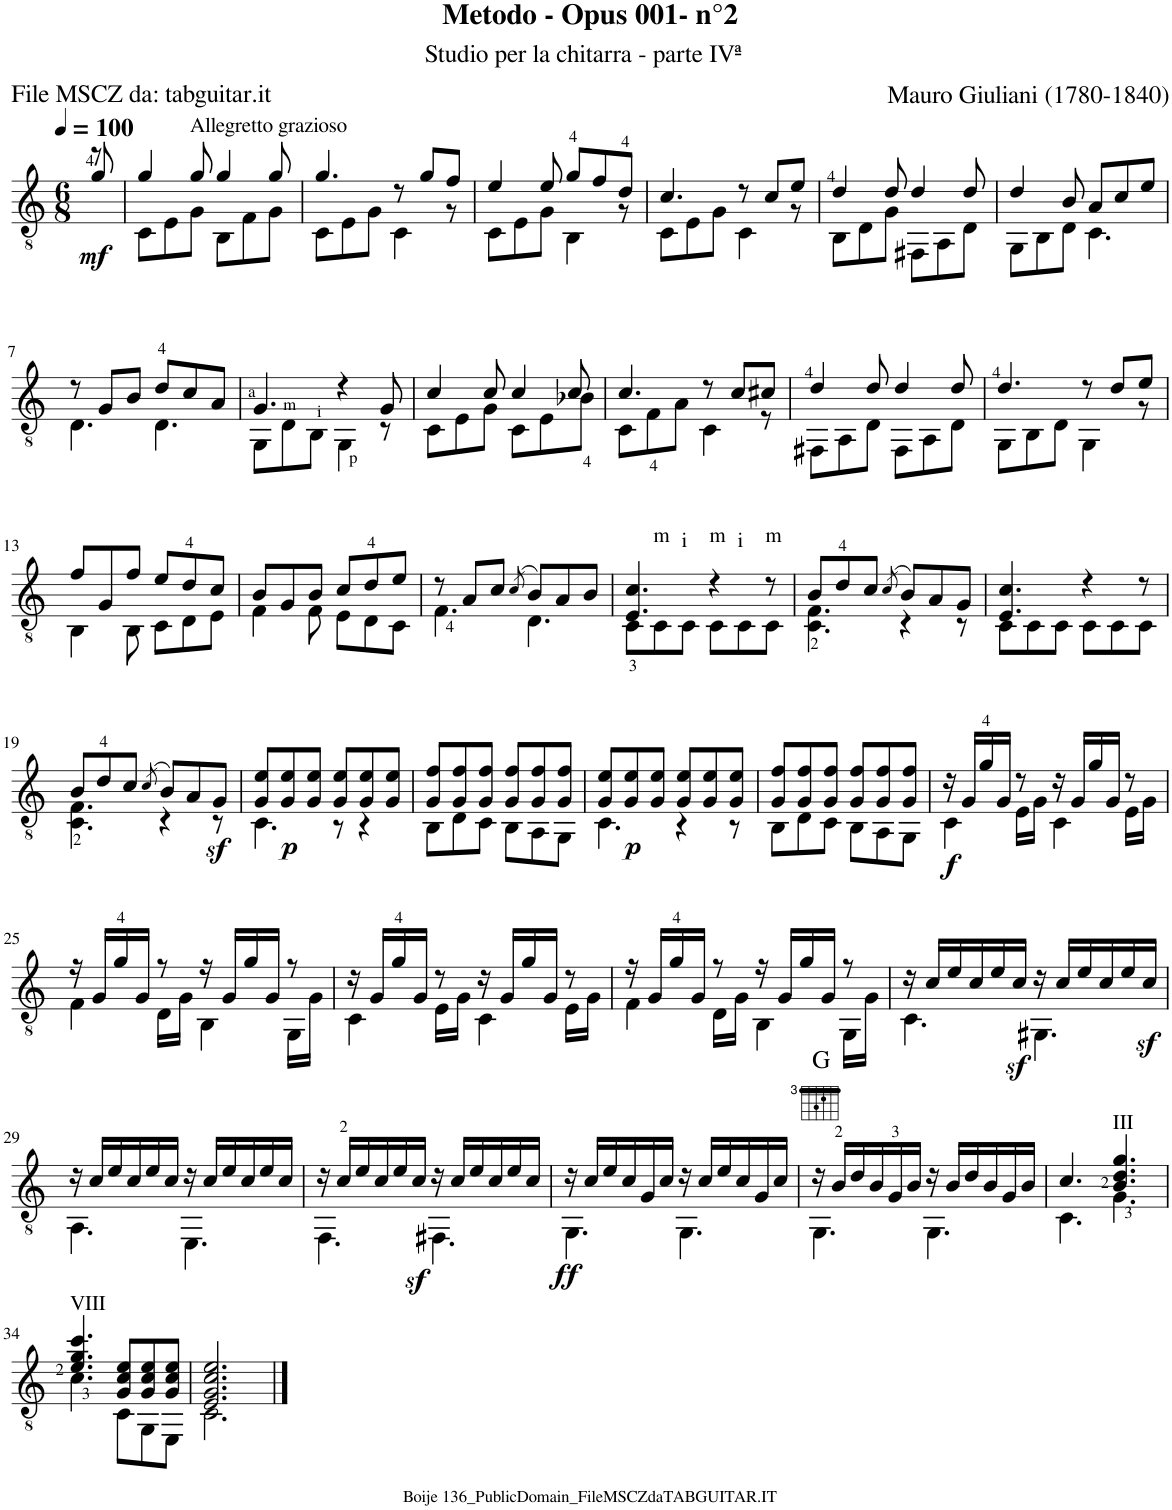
**kern	**dynam	**harte
*part1	*part1	*part1
*staff1	*staff1	*
*I"Guitar	*	*
*I'Guit.	*	*
*clefGv2	*	*
*k[]	*	*
*M6/8	*	*
*MM100	*	*
=	=	=
*^	*	*
!	!	!LO:DY:b	!
8r	8g/	mf	.
=1	=1	=1	=1
4g/	8C\L	.	.
.	8E\	.	.
!LO:TX:a:t=Allegretto grazioso	!	!	!
8g/	8G\J	.	.
4g/	8BB\L	.	.
.	8F\	.	.
8g/	8G\J	.	.
=2	=2	=2	=2
4.g/	8C\L	.	.
.	8E\	.	.
.	8G\J	.	.
8r	4C\	.	.
8g/L	.	.	.
8f/J	8r	.	.
=3	=3	=3	=3
4e/	8C\L	.	.
.	8E\	.	.
8e/	8G\J	.	.
8g/L	4BB\	.	.
8f/	.	.	.
8d/J	8r	.	.
=4	=4	=4	=4
4.c/	8C\L	.	.
.	8E\	.	.
.	8G\J	.	.
8r	4C\	.	.
8c/L	.	.	.
8e/J	8r	.	.
=5	=5	=5	=5
4d/	8BB\L	.	.
.	8D\	.	.
8d/	8G\J	.	.
4d/	8FF#X\L	.	.
.	8AA\	.	.
8d/	8D\J	.	.
=6	=6	=6	=6
4d/	8GG\L	.	.
.	8BB\	.	.
8B/	8D\J	.	.
8A/L	4.C\	.	.
8c/	.	.	.
8e/J	.	.	.
!!LO:LB:g=z	!!
=7	=7	=7	=7
8r	4.D\	.	.
8G/L	.	.	.
8B/J	.	.	.
8d/L	4.D\	.	.
8c/	.	.	.
8A/J	.	.	.
=8	=8	=8	=8
4.G/	8GG\L	.	.
.	8D\	.	.
.	8BB\J	.	.
4r	4GG\	.	.
8G/	8r	.	.
=9	=9	=9	=9
4c/	8C\L	.	.
.	8E\	.	.
8c/	8G\J	.	.
4c/	8C\L	.	.
.	8E\	.	.
8c/	8B-X\J	.	.
=10	=10	=10	=10
4.c/	8C\L	.	.
.	8F\	.	.
.	8A\J	.	.
8r	4C\	.	.
8c/L	.	.	.
8c#X/J	8r	.	.
=11	=11	=11	=11
4d/	8FF#X\L	.	.
.	8AA\	.	.
8d/	8D\J	.	.
4d/	8FF#\L	.	.
.	8AA\	.	.
8d/	8D\J	.	.
=12	=12	=12	=12
4.d/	8GG\L	.	.
.	8BB\	.	.
.	8D\J	.	.
8r	4GG\	.	.
8d/L	.	.	.
8e/J	8r	.	.
!!LO:LB:g=z	!!
=13	=13	=13	=13
8f/L	4BB\	.	.
8G/	.	.	.
8f/J	8BB\	.	.
8e/L	8C\L	.	.
8d/	8D\	.	.
8c/J	8E\J	.	.
=14	=14	=14	=14
8B/L	4F\	.	.
8G/	.	.	.
8B/J	8F\	.	.
8c/L	8E\L	.	.
8d/	8D\	.	.
8e/J	8C\J	.	.
=15	=15	=15	=15
8r	4.F\	.	.
8A/L	.	.	.
8c/J	.	.	.
(8qc/	.	.	.
8B/L)	4.D\	.	.
8A/	.	.	.
8B/J	.	.	.
=16	=16	=16	=16
4.E/ 4.c/	8C\L	.	.
!	!LO:TX:a:t=m	!	!
.	8C\	.	.
!	!LO:TX:a:t=i	!	!
.	8C\J	.	.
!LO:TX:a:t=m	!	!	!
4r	8C\L	.	.
!	!LO:TX:a:t=i	!	!
.	8C\	.	.
!LO:TX:a:t=m	!	!	!
8r	8C\J	.	.
=17	=17	=17	=17
8B/L	4.C\ 4.F\	.	.
8d/	.	.	.
8c/J	.	.	.
(8qc/	.	.	.
8B/L)	4r	.	.
8A/	.	.	.
8G/J	8r	.	.
=18	=18	=18	=18
4.E/ 4.c/	8C\L	.	.
.	8C\	.	.
.	8C\J	.	.
4r	8C\L	.	.
.	8C\	.	.
8r	8C\J	.	.
!!LO:LB:g=z	!!
=19	=19	=19	=19
8B/L	4.C\ 4.F\	.	.
8d/	.	.	.
8c/J	.	.	.
(8qc/	.	.	.
8B/L)	4r	.	.
8A/	.	.	.
!	!	!LO:DY:b	!
8G/J	8r	sf	.
=20	=20	=20	=20
8G/ 8e/L	4.C\	.	.
!	!	!LO:DY:b	!
8G/ 8e/	.	p	.
8G/ 8e/J	.	.	.
8G/ 8e/L	8r	.	.
8G/ 8e/	4r	.	.
8G/ 8e/J	.	.	.
=21	=21	=21	=21
8G/ 8f/L	8BB\L	.	.
8G/ 8f/	8D\	.	.
8G/ 8f/J	8C\J	.	.
8G/ 8f/L	8BB\L	.	.
8G/ 8f/	8AA\	.	.
8G/ 8f/J	8GG\J	.	.
=22	=22	=22	=22
8G/ 8e/L	4.C\	.	.
!	!	!LO:DY:b	!
8G/ 8e/	.	p	.
8G/ 8e/J	.	.	.
8G/ 8e/L	4r	.	.
8G/ 8e/	.	.	.
8G/ 8e/J	8r	.	.
=23	=23	=23	=23
8G/ 8f/L	8BB\L	.	.
8G/ 8f/	8D\	.	.
8G/ 8f/J	8C\J	.	.
8G/ 8f/L	8BB\L	.	.
8G/ 8f/	8AA\	.	.
8G/ 8f/J	8GG\J	.	.
=24	=24	=24	=24
!	!	!LO:DY:b	!
16r	4C\	f	.
16G/LL	.	.	.
16g/	.	.	.
16G/JJ	.	.	.
8r	16E\LL	.	.
.	16G\JJ	.	.
16r	4C\	.	.
16G/LL	.	.	.
16g/	.	.	.
16G/JJ	.	.	.
8r	16E\LL	.	.
.	16G\JJ	.	.
!!LO:LB:g=z	!!
=25	=25	=25	=25
16r	4F\	.	.
16G/LL	.	.	.
16g/	.	.	.
16G/JJ	.	.	.
8r	16D\LL	.	.
.	16G\JJ	.	.
16r	4BB\	.	.
16G/LL	.	.	.
16g/	.	.	.
16G/JJ	.	.	.
8r	16GG\LL	.	.
.	16G\JJ	.	.
=26	=26	=26	=26
16r	4C\	.	.
16G/LL	.	.	.
16g/	.	.	.
16G/JJ	.	.	.
8r	16E\LL	.	.
.	16G\JJ	.	.
16r	4C\	.	.
16G/LL	.	.	.
16g/	.	.	.
16G/JJ	.	.	.
8r	16E\LL	.	.
.	16G\JJ	.	.
=27	=27	=27	=27
16r	4F\	.	.
16G/LL	.	.	.
16g/	.	.	.
16G/JJ	.	.	.
8r	16D\LL	.	.
.	16G\JJ	.	.
16r	4BB\	.	.
16G/LL	.	.	.
16g/	.	.	.
16G/JJ	.	.	.
8r	16GG\LL	.	.
.	16G\JJ	.	.
=28	=28	=28	=28
16r	4.C\	.	.
16c/LL	.	.	.
16e/	.	.	.
16c/	.	.	.
16e/	.	.	.
!	!	!LO:DY:b	!
16c/JJ	.	sf	.
16r	4.GG#X\	.	.
16c/LL	.	.	.
16e/	.	.	.
16c/	.	.	.
16e/	.	.	.
!	!	!LO:DY:b	!
16c/JJ	.	sf	.
!!LO:LB:g=z	!!
=29	=29	=29	=29
16r	4.AA\	.	.
16c/LL	.	.	.
16e/	.	.	.
16c/	.	.	.
16e/	.	.	.
16c/JJ	.	.	.
16r	4.EE\	.	.
16c/LL	.	.	.
16e/	.	.	.
16c/	.	.	.
16e/	.	.	.
16c/JJ	.	.	.
=30	=30	=30	=30
16r	4.FF\	.	.
16c/LL	.	.	.
16e/	.	.	.
16c/	.	.	.
16e/	.	.	.
!	!	!LO:DY:b	!
16c/JJ	.	sf	.
16r	4.FF#X\	.	.
16c/LL	.	.	.
16e/	.	.	.
16c/	.	.	.
16e/	.	.	.
16c/JJ	.	.	.
=31	=31	=31	=31
!	!	!LO:DY:b	!
16r	4.GG\	ff	.
16c/LL	.	.	.
16e/	.	.	.
16c/	.	.	.
16G/	.	.	.
16c/JJ	.	.	.
16r	4.GG\	.	.
16c/LL	.	.	.
16e/	.	.	.
16c/	.	.	.
16G/	.	.	.
16c/JJ	.	.	.
=32	=32	=32	=32
16r	4.GG\	.	G:maj
16B/LL	.	.	.
16d/	.	.	.
16B/	.	.	.
16G/	.	.	.
16B/JJ	.	.	.
16r	4.GG\	.	.
16B/LL	.	.	.
16d/	.	.	.
16B/	.	.	.
16G/	.	.	.
16B/JJ	.	.	.
=33	=33	=33	=33
4.c/	4.C\	.	.
!LO:TX:a:t=III	!	!	!
4.B/ 4.d/ 4.g/	4.G\	.	.
!!LO:LB:g=z	!!
=34	=34	=34	=34
!LO:TX:a:t=VIII	!	!	!
4.e/ 4.g/ 4.cc/	4.c\	.	.
8G/ 8c/ 8e/L	8C\L	.	.
8G/ 8c/ 8e/	8GG\	.	.
8G/ 8c/ 8e/J	8EE\J	.	.
=35	=35	=35	=35
2.E/ 2.G/ 2.c/ 2.e/	2.C\	.	.
*v	*v	*	*
==	==	==
*-	*-	*-
